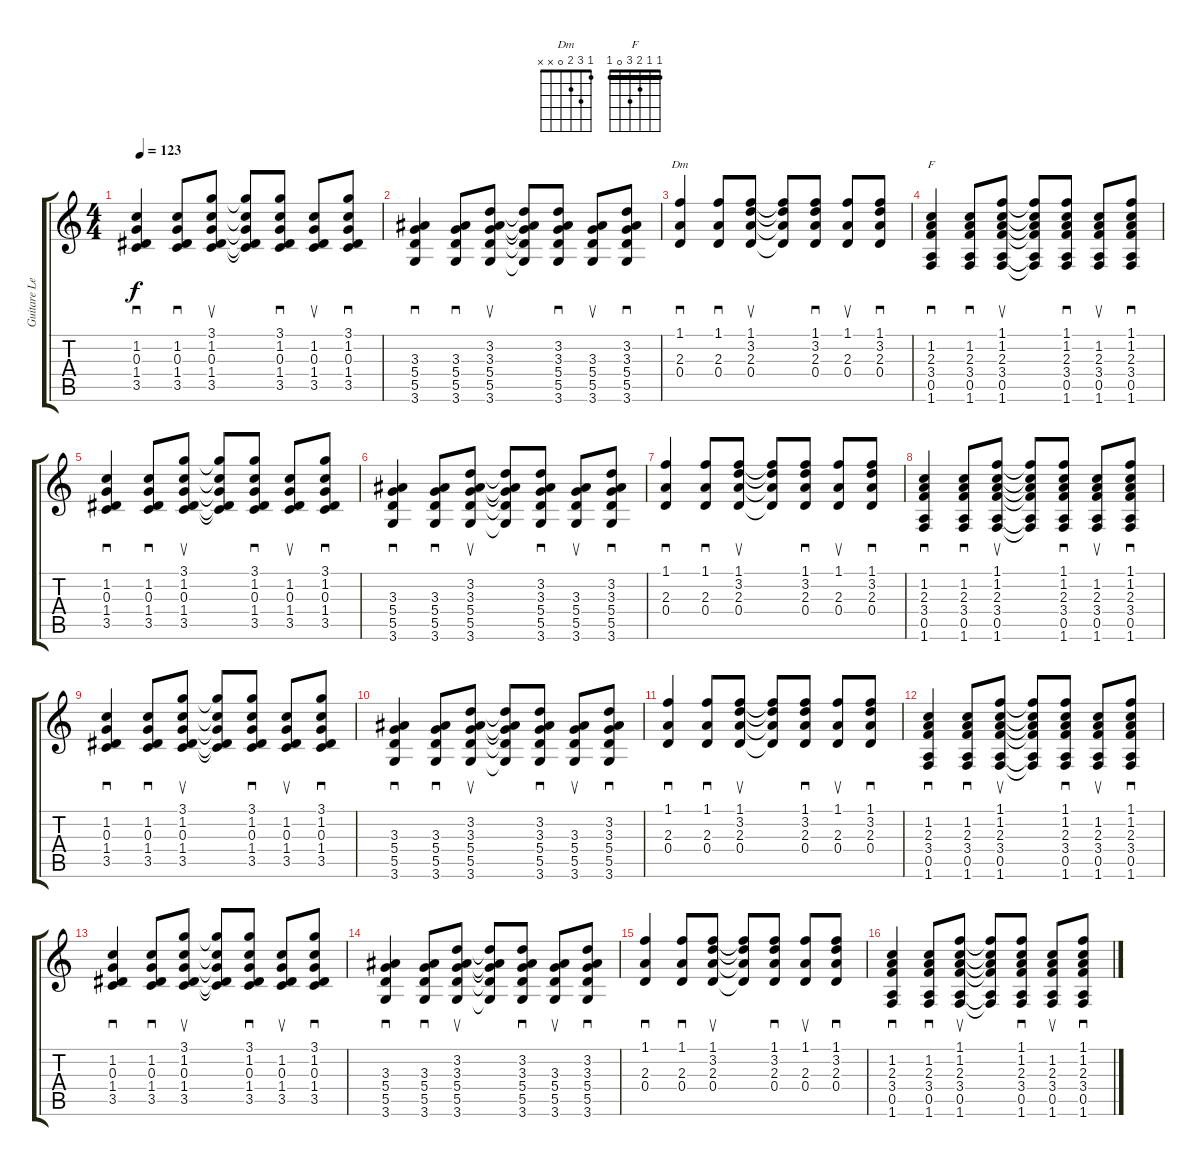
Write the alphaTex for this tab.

\track ("Guitare Lead" "Guitare Le") {instrument electricguitarclean}
\staff {score tabs}
\tuning (E4 B3 G3 D3 A2 E2) {hide}
\chord ("Dm" 1 3 2 0 x x)
\chord ("F" 1 1 2 3 0 1) {barre 1}
\ts (4 4)
\tempo 123
\clef g2
\ks c
(1.2 0.3 1.4 3.5).4{sd dy f} (1.2 0.3 1.4 3.5).8{sd} (3.1 1.2 0.3 1.4 3.5).8{su} (3.1{t} 1.2{t} 0.3{t} 1.4{t} 3.5{t}).8 (3.1 1.2 0.3 1.4 3.5).8{sd} (1.2 0.3 1.4 3.5).8{su} (3.1 1.2 0.3 1.4 3.5).8{sd} |
(3.3 5.4 5.5 3.6).4{sd} (3.3 5.4 5.5 3.6).8{sd} (3.2 3.3 5.4 5.5 3.6).8{su} (3.2{t} 3.3{t} 5.4{t} 5.5{t} 3.6{t}).8 (3.2 3.3 5.4 5.5 3.6).8{sd} (3.3 5.4 5.5 3.6).8{su} (3.2 3.3 5.4 5.5 3.6).8{sd} |
(1.1 2.3 0.4).4{sd ch "Dm"} (1.1 2.3 0.4).8{sd} (1.1 3.2 2.3 0.4).8{su} (1.1{t} 3.2{t} 2.3{t} 0.4{t}).8 (1.1 3.2 2.3 0.4).8{sd} (1.1 2.3 0.4).8{su} (1.1 3.2 2.3 0.4).8{sd} |
(1.2 2.3 3.4 0.5 1.6).4{sd ch "F"} (1.2 2.3 3.4 0.5 1.6).8{sd} (1.1 1.2 2.3 3.4 0.5 1.6).8{su} (1.1{t} 1.2{t} 2.3{t} 3.4{t} 0.5{t} 1.6{t}).8 (1.1 1.2 2.3 3.4 0.5 1.6).8{sd} (1.2 2.3 3.4 0.5 1.6).8{su} (1.1 1.2 2.3 3.4 0.5 1.6).8{sd} |
(1.2 0.3 1.4 3.5).4{sd} (1.2 0.3 1.4 3.5).8{sd} (3.1 1.2 0.3 1.4 3.5).8{su} (3.1{t} 1.2{t} 0.3{t} 1.4{t} 3.5{t}).8 (3.1 1.2 0.3 1.4 3.5).8{sd} (1.2 0.3 1.4 3.5).8{su} (3.1 1.2 0.3 1.4 3.5).8{sd} |
(3.3 5.4 5.5 3.6).4{sd} (3.3 5.4 5.5 3.6).8{sd} (3.2 3.3 5.4 5.5 3.6).8{su} (3.2{t} 3.3{t} 5.4{t} 5.5{t} 3.6{t}).8 (3.2 3.3 5.4 5.5 3.6).8{sd} (3.3 5.4 5.5 3.6).8{su} (3.2 3.3 5.4 5.5 3.6).8{sd} |
(1.1 2.3 0.4).4{sd} (1.1 2.3 0.4).8{sd} (1.1 3.2 2.3 0.4).8{su} (1.1{t} 3.2{t} 2.3{t} 0.4{t}).8 (1.1 3.2 2.3 0.4).8{sd} (1.1 2.3 0.4).8{su} (1.1 3.2 2.3 0.4).8{sd} |
(1.2 2.3 3.4 0.5 1.6).4{sd} (1.2 2.3 3.4 0.5 1.6).8{sd} (1.1 1.2 2.3 3.4 0.5 1.6).8{su} (1.1{t} 1.2{t} 2.3{t} 3.4{t} 0.5{t} 1.6{t}).8 (1.1 1.2 2.3 3.4 0.5 1.6).8{sd} (1.2 2.3 3.4 0.5 1.6).8{su} (1.1 1.2 2.3 3.4 0.5 1.6).8{sd} |
(1.2 0.3 1.4 3.5).4{sd} (1.2 0.3 1.4 3.5).8{sd} (3.1 1.2 0.3 1.4 3.5).8{su} (3.1{t} 1.2{t} 0.3{t} 1.4{t} 3.5{t}).8 (3.1 1.2 0.3 1.4 3.5).8{sd} (1.2 0.3 1.4 3.5).8{su} (3.1 1.2 0.3 1.4 3.5).8{sd} |
(3.3 5.4 5.5 3.6).4{sd} (3.3 5.4 5.5 3.6).8{sd} (3.2 3.3 5.4 5.5 3.6).8{su} (3.2{t} 3.3{t} 5.4{t} 5.5{t} 3.6{t}).8 (3.2 3.3 5.4 5.5 3.6).8{sd} (3.3 5.4 5.5 3.6).8{su} (3.2 3.3 5.4 5.5 3.6).8{sd} |
(1.1 2.3 0.4).4{sd} (1.1 2.3 0.4).8{sd} (1.1 3.2 2.3 0.4).8{su} (1.1{t} 3.2{t} 2.3{t} 0.4{t}).8 (1.1 3.2 2.3 0.4).8{sd} (1.1 2.3 0.4).8{su} (1.1 3.2 2.3 0.4).8{sd} |
(1.2 2.3 3.4 0.5 1.6).4{sd} (1.2 2.3 3.4 0.5 1.6).8{sd} (1.1 1.2 2.3 3.4 0.5 1.6).8{su} (1.1{t} 1.2{t} 2.3{t} 3.4{t} 0.5{t} 1.6{t}).8 (1.1 1.2 2.3 3.4 0.5 1.6).8{sd} (1.2 2.3 3.4 0.5 1.6).8{su} (1.1 1.2 2.3 3.4 0.5 1.6).8{sd} |
(1.2 0.3 1.4 3.5).4{sd} (1.2 0.3 1.4 3.5).8{sd} (3.1 1.2 0.3 1.4 3.5).8{su} (3.1{t} 1.2{t} 0.3{t} 1.4{t} 3.5{t}).8 (3.1 1.2 0.3 1.4 3.5).8{sd} (1.2 0.3 1.4 3.5).8{su} (3.1 1.2 0.3 1.4 3.5).8{sd} |
(3.3 5.4 5.5 3.6).4{sd} (3.3 5.4 5.5 3.6).8{sd} (3.2 3.3 5.4 5.5 3.6).8{su} (3.2{t} 3.3{t} 5.4{t} 5.5{t} 3.6{t}).8 (3.2 3.3 5.4 5.5 3.6).8{sd} (3.3 5.4 5.5 3.6).8{su} (3.2 3.3 5.4 5.5 3.6).8{sd} |
(1.1 2.3 0.4).4{sd} (1.1 2.3 0.4).8{sd} (1.1 3.2 2.3 0.4).8{su} (1.1{t} 3.2{t} 2.3{t} 0.4{t}).8 (1.1 3.2 2.3 0.4).8{sd} (1.1 2.3 0.4).8{su} (1.1 3.2 2.3 0.4).8{sd} |
(1.2 2.3 3.4 0.5 1.6).4{sd} (1.2 2.3 3.4 0.5 1.6).8{sd} (1.1 1.2 2.3 3.4 0.5 1.6).8{su} (1.1{t} 1.2{t} 2.3{t} 3.4{t} 0.5{t} 1.6{t}).8 (1.1 1.2 2.3 3.4 0.5 1.6).8{sd} (1.2 2.3 3.4 0.5 1.6).8{su} (1.1 1.2 2.3 3.4 0.5 1.6).8{sd}
